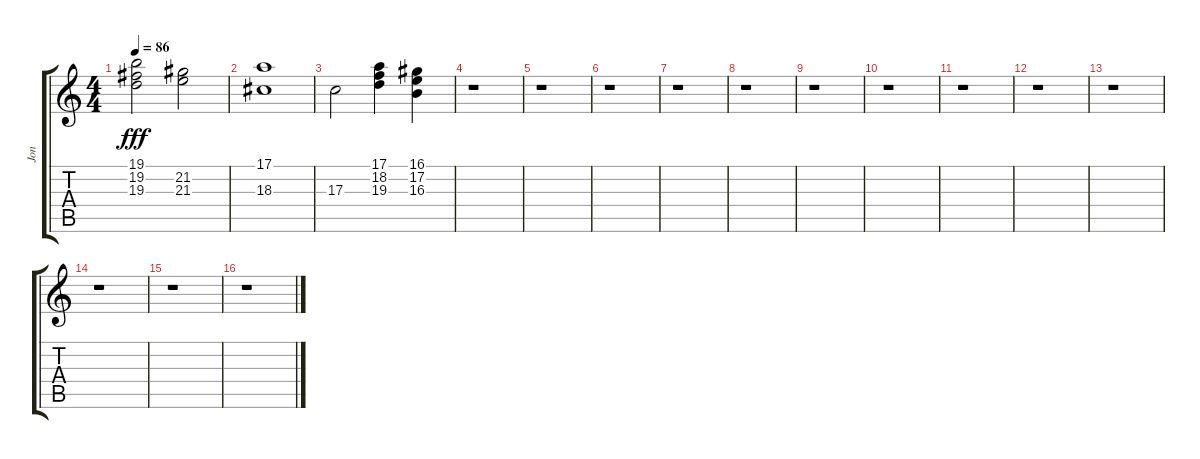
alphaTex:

\track ("Jon" "Jon") {instrument rockorgan}
\staff {score tabs}
\tuning (E4 B3 G3 D3 A2 E2) {hide}
\ts (4 4)
\tempo 86
\clef g2
\ks c
(19.1 19.2 19.3).2{dy fff} (21.2 21.3).2 |
(17.1 18.3).1 |
17.3.2{volume 8} (17.1 18.2 19.3).4{volume 6} (16.1 17.2 16.3).4{volume 5} |
r.1 |
r.1 |
r.1 |
r.1 |
r.1 |
r.1 |
r.1 |
r.1 |
r.1 |
r.1 |
r.1 |
r.1 |
r.1
